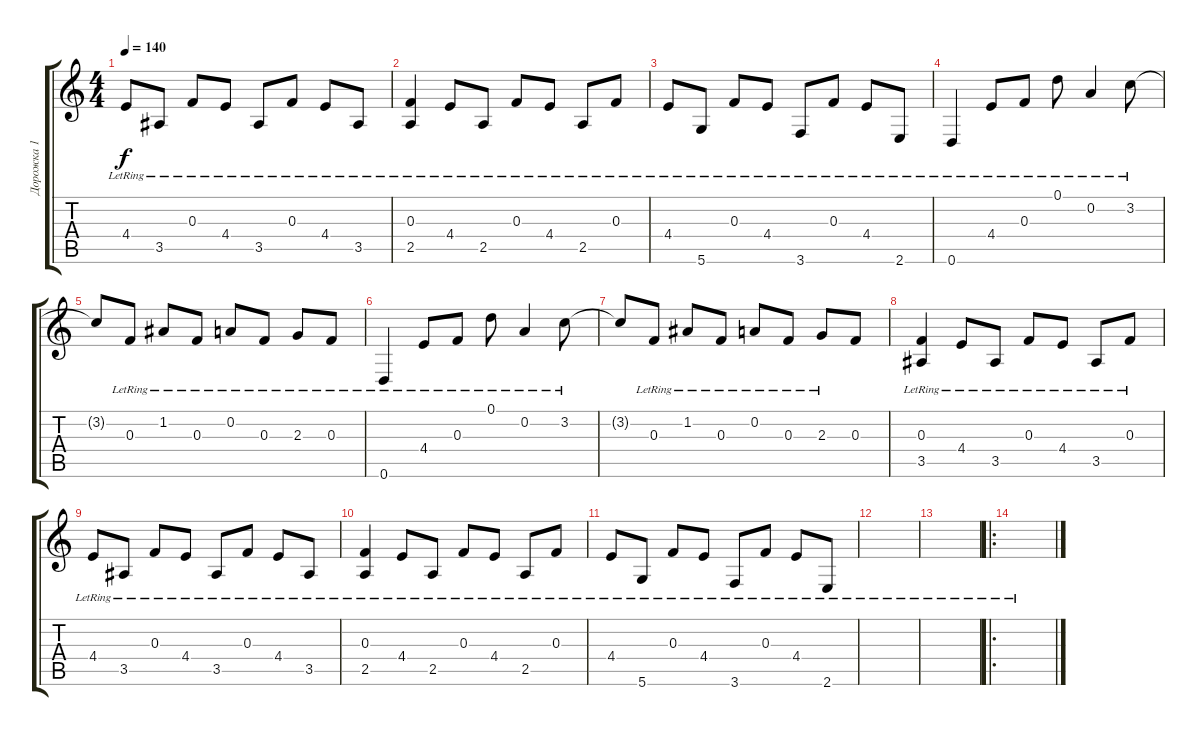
\track ("Дорожка 1" "Дорожка 1") {instrument acousticguitarsteel}
\staff {score tabs}
\tuning (D4 A3 F3 C3 G2 D2) {hide}
\ts (4 4)
\tempo 140
\clef g2
\ks c
4.4{lr}.8{dy f} 3.5{lr}.8 0.3{lr}.8 4.4{lr}.8 3.5{lr}.8 0.3{lr}.8 4.4{lr}.8 3.5{lr}.8 |
(0.3{lr} 2.5{lr}).4 4.4{lr}.8 2.5{lr}.8 0.3{lr}.8 4.4{lr}.8 2.5{lr}.8 0.3{lr}.8 |
4.4{lr}.8 5.6{lr}.8 0.3{lr}.8 4.4{lr}.8 3.6{lr}.8 0.3{lr}.8 4.4{lr}.8 2.6{lr}.8 |
0.6{lr}.4 4.4{lr}.8 0.3{lr}.8 0.1{lr}.8 0.2{lr}.4 3.2{lr}.8 |
3.2{t}.8 0.3{lr}.8 1.2{lr}.8 0.3{lr}.8 0.2{lr}.8 0.3{lr}.8 2.3{lr}.8 0.3{lr}.8 |
0.6{lr}.4 4.4{lr}.8 0.3{lr}.8 0.1{lr}.8 0.2{lr}.4 3.2{lr}.8 |
3.2{t}.8 0.3{lr}.8 1.2{lr}.8 0.3{lr}.8 0.2{lr}.8 0.3{lr}.8 2.3{lr}.8 0.3.8 |
(0.3{lr} 3.5{lr}).4 4.4{lr}.8 3.5{lr}.8 0.3{lr}.8 4.4{lr}.8 3.5{lr}.8 0.3{lr}.8 |
4.4{lr}.8 3.5{lr}.8 0.3{lr}.8 4.4{lr}.8 3.5{lr}.8 0.3{lr}.8 4.4{lr}.8 3.5{lr}.8 |
(0.3{lr} 2.5{lr}).4 4.4{lr}.8 2.5{lr}.8 0.3{lr}.8 4.4{lr}.8 2.5{lr}.8 0.3{lr}.8 |
4.4{lr}.8 5.6{lr}.8 0.3{lr}.8 4.4{lr}.8 3.6{lr}.8 0.3{lr}.8 4.4{lr}.8 2.6{lr}.8 |
|
|
\ro
